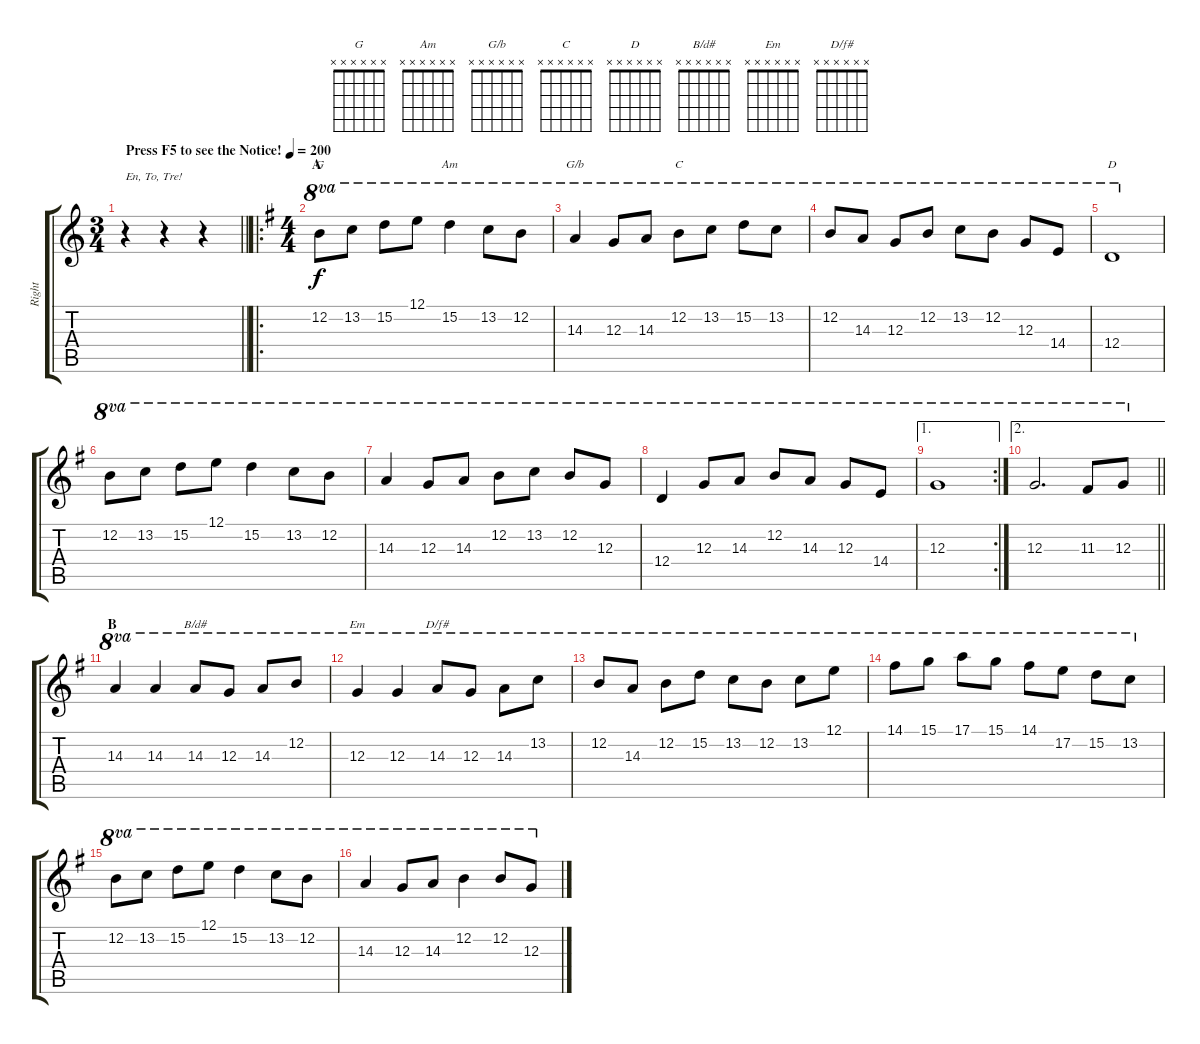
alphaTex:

\track ("Right" "Right") {instrument acousticgrandpiano}
\staff {score tabs}
\tuning (E5 B4 G4 D4 A3 E3) {hide}
\chord ("G" x x x x x x)
\chord ("Am" x x x x x x)
\chord ("G/b" x x x x x x)
\chord ("C" x x x x x x)
\chord ("D" x x x x x x)
\chord ("B/d#" x x x x x x)
\chord ("Em" x x x x x x)
\chord ("D/f#" x x x x x x)
\ts (3 4)
\tempo (200 "Press F5 to see the Notice!")
\clef g2
\barLineRight lightlight
\ks c
r.4{txt "En, To, Tre!" dy f instrument acousticgrandpiano} r.4 r.4 |
\ro
\ts (4 4)
\section ("" "A")
\ks g
12.2.8{ch "G" ot 8va} 13.2.8{ot 8va} 15.2.8{ot 8va} 12.1.8{ot 8va} 15.2.4{ch "Am" ot 8va} 13.2.8{ot 8va} 12.2.8{ot 8va} |
14.3.4{ch "G/b" ot 8va} 12.3.8{ot 8va} 14.3.8{ot 8va} 12.2.8{ch "C" ot 8va} 13.2.8{ot 8va} 15.2.8{ot 8va} 13.2.8{ot 8va} |
12.2.8{ot 8va} 14.3.8{ot 8va} 12.3.8{ot 8va} 12.2.8{ot 8va} 13.2.8{ot 8va} 12.2.8{ot 8va} 12.3.8{ot 8va} 14.4.8{ot 8va} |
12.4.1{ch "D" ot 8va} |
12.2.8{ot 8va} 13.2.8{ot 8va} 15.2.8{ot 8va} 12.1.8{ot 8va} 15.2.4{ot 8va} 13.2.8{ot 8va} 12.2.8{ot 8va} |
14.3.4{ot 8va} 12.3.8{ot 8va} 14.3.8{ot 8va} 12.2.8{ot 8va} 13.2.8{ot 8va} 12.2.8{ot 8va} 12.3.8{ot 8va} |
12.4.4{ot 8va} 12.3.8{ot 8va} 14.3.8{ot 8va} 12.2.8{ot 8va} 14.3.8{ot 8va} 12.3.8{ot 8va} 14.4.8{ot 8va} |
\ae 1
\rc 2
12.3.1{ot 8va} |
\ae 2
\barLineRight lightlight
12.3.2{d ot 8va} 11.3.8{ot 8va} 12.3.8{ot 8va} |
\section ("" "B")
14.3.4{ot 8va} 14.3.4{ot 8va} 14.3.8{ch "B/d#" ot 8va} 12.3.8{ot 8va} 14.3.8{ot 8va} 12.2.8{ot 8va} |
12.3.4{ch "Em" ot 8va} 12.3.4{ot 8va} 14.3.8{ch "D/f#" ot 8va} 12.3.8{ot 8va} 14.3.8{ot 8va} 13.2.8{ot 8va} |
12.2.8{ot 8va} 14.3.8{ot 8va} 12.2.8{ot 8va} 15.2.8{ot 8va} 13.2.8{ot 8va} 12.2.8{ot 8va} 13.2.8{ot 8va} 12.1.8{ot 8va} |
14.1.8{ot 8va} 15.1.8{ot 8va} 17.1.8{ot 8va} 15.1.8{ot 8va} 14.1.8{ot 8va} 17.2.8{ot 8va} 15.2.8{ot 8va} 13.2.8{ot 8va} |
12.2.8{ot 8va} 13.2.8{ot 8va} 15.2.8{ot 8va} 12.1.8{ot 8va} 15.2.4{ot 8va} 13.2.8{ot 8va} 12.2.8{ot 8va} |
14.3.4{ot 8va} 12.3.8{ot 8va} 14.3.8{ot 8va} 12.2.4{ot 8va} 12.2.8{ot 8va} 12.3.8{ot 8va}
